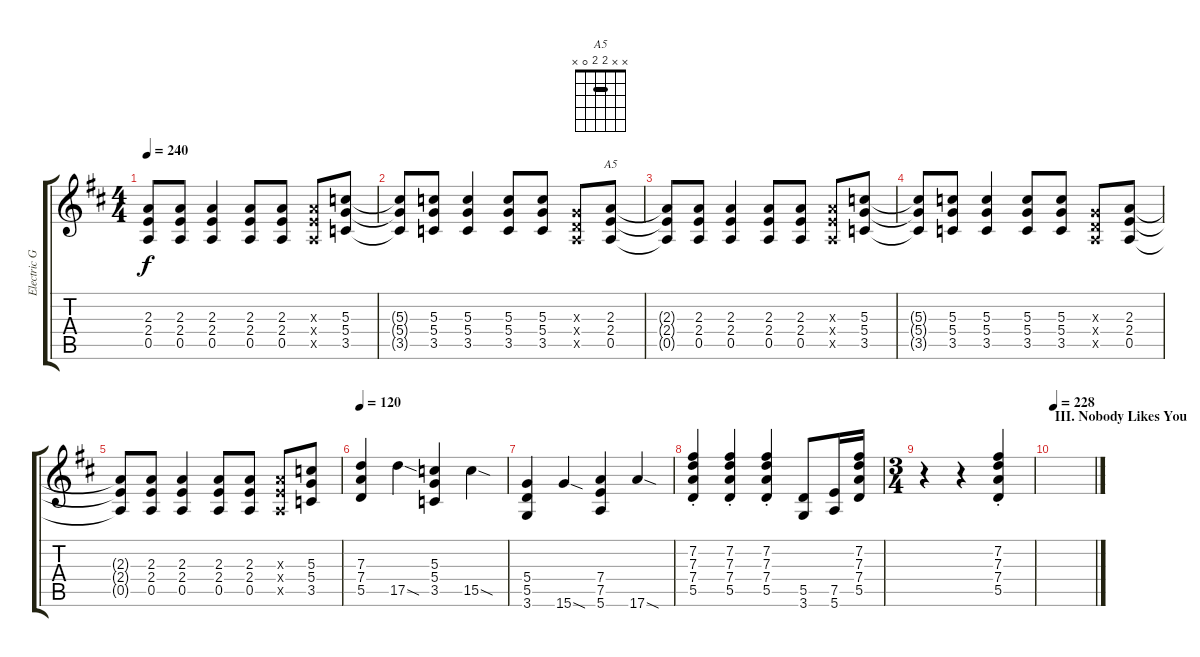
\track ("Electric Guitar 3" "Electric G") {instrument distortionguitar}
\staff {score tabs}
\tuning (E4 B3 G3 D3 A2 E2) {hide}
\chord ("A5" x x 2 2 0 x) {barre 2}
\ts (4 4)
\tempo 240
\clef g2
\ks d
(2.3{t} 2.4{t} 0.5{t}).8{dy f} (2.3 2.4 0.5).8 (2.3 2.4 0.5).4 (2.3 2.4 0.5).8 (2.3 2.4 0.5).8 (2.3{x} 2.4{x} 0.5{x}).8 (5.3 5.4 3.5).8 |
(5.3{t} 5.4{t} 3.5{t}).8 (5.3 5.4 3.5).8 (5.3 5.4 3.5).4 (5.3 5.4 3.5).8 (5.3 5.4 3.5).8 (0.3{x} 0.4{x} 0.5{x}).8 (2.3 2.4 0.5).8{ch "A5"} |
(2.3{t} 2.4{t} 0.5{t}).8 (2.3 2.4 0.5).8 (2.3 2.4 0.5).4 (2.3 2.4 0.5).8 (2.3 2.4 0.5).8 (2.3{x} 2.4{x} 0.5{x}).8 (5.3 5.4 3.5).8 |
(5.3{t} 5.4{t} 3.5{t}).8 (5.3 5.4 3.5).8 (5.3 5.4 3.5).4 (5.3 5.4 3.5).8 (5.3 5.4 3.5).8 (0.3{x} 0.4{x} 0.5{x}).8 (2.3 2.4 0.5).8 |
(2.3{t} 2.4{t} 0.5{t}).8 (2.3 2.4 0.5).8 (2.3 2.4 0.5).4 (2.3 2.4 0.5).8 (2.3 2.4 0.5).8 (2.3{x} 2.4{x} 0.5{x}).8 (5.3 5.4 3.5).8 |
\tempo 120
(7.3 7.4 5.5).4 17.5{sod}.4 (5.3 5.4 3.5).4 15.5{sod}.4 |
(5.4 5.5 3.6).4 15.6{sod}.4 (7.4 7.5 5.6).4 17.6{sod}.4 |
(7.2{st} 7.3{st} 7.4{st} 5.5{st}).4 (7.2{st} 7.3{st} 7.4{st} 5.5{st}).4 (7.2{st} 7.3{st} 7.4{st} 5.5{st}).4 (5.5 3.6).8 (7.5 5.6).16 (7.2 7.3 7.4 5.5).16 |
\ts (3 4)
r.4 r.4 (7.2{st} 7.3{st} 7.4{st} 5.5{st}).4 |
\section ("" "III. Nobody Likes You")
\tempo 228
